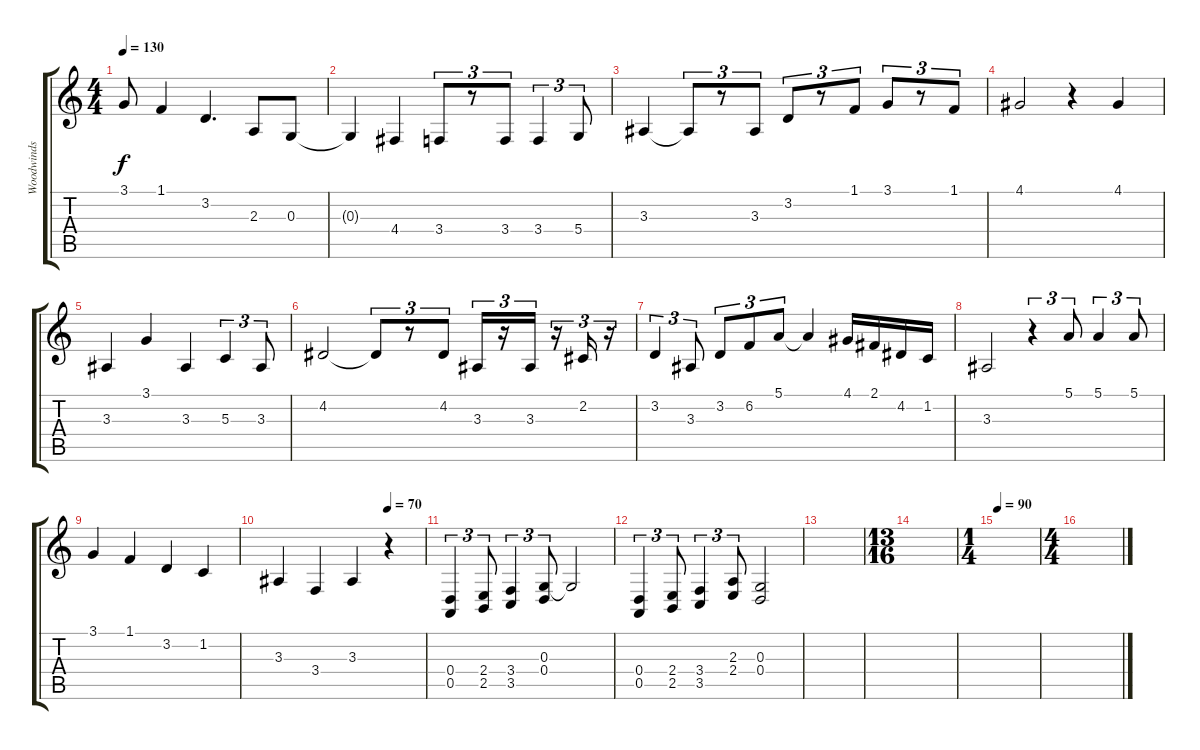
\track ("Woodwinds 1" "Woodwinds ") {instrument panflute}
\staff {score tabs}
\tuning (E4 B3 G3 D3 A2 E2) {hide}
\ts (4 4)
\tempo 130
\clef g2
\ks c
3.1.8{dy f} 1.1.4 3.2.4{d} 2.3.8 0.3.8 |
0.3{t}.4 4.4.4 3.4.8{tu (3 2)} r.8{tu (3 2)} 3.4.8{tu (3 2)} 3.4.4{tu (3 2)} 5.4.8{tu (3 2)} |
3.3.4 3.3{t}.8{tu (3 2)} r.8{tu (3 2)} 3.3.8{tu (3 2)} 3.2.8{tu (3 2)} r.8{tu (3 2)} 1.1.8{tu (3 2)} 3.1.8{tu (3 2)} r.8{tu (3 2)} 1.1.8{tu (3 2)} |
4.1.2 r.4 4.1.4 |
3.3.4 3.1.4 3.3.4 5.3.4{tu (3 2)} 3.3.8{tu (3 2)} |
4.2.2 4.2{t}.8{tu (3 2)} r.8{tu (3 2)} 4.2.8{tu (3 2)} 3.3.16{tu (3 2)} r.16{tu (3 2)} 3.3.16{tu (3 2)} r.16{tu (3 2)} 2.2.16{tu (3 2)} r.16{tu (3 2)} |
3.2.4{tu (3 2)} 3.3.8{tu (3 2)} 3.2.8{tu (3 2)} 6.2.8{tu (3 2)} 5.1.8{tu (3 2)} 5.1{t}.4 4.1.16 2.1.16 4.2.16 1.2.16 |
3.3.2 r.4{tu (3 2)} 5.1.8{tu (3 2)} 5.1.4{tu (3 2)} 5.1.8{tu (3 2)} |
3.1.4 1.1.4 3.2.4 1.2.4 |
\tempo (70 0.75)
3.3.4 3.4.4 3.3.4 r.4 |
(0.4 0.5).4{tu (3 2)} (2.4 2.5).8{tu (3 2)} (3.4 3.5).4{tu (3 2)} (0.3 0.4).8{tu (3 2)} 0.3{t}.2 |
(0.4 0.5).4{tu (3 2)} (2.4 2.5).8{tu (3 2)} (3.4 3.5).4{tu (3 2)} (2.3 2.4).8{tu (3 2)} (0.3 0.4).2 |
|
\ts (13 16)
|
\ts (1 4)
\tempo 90
|
\ts (4 4)
